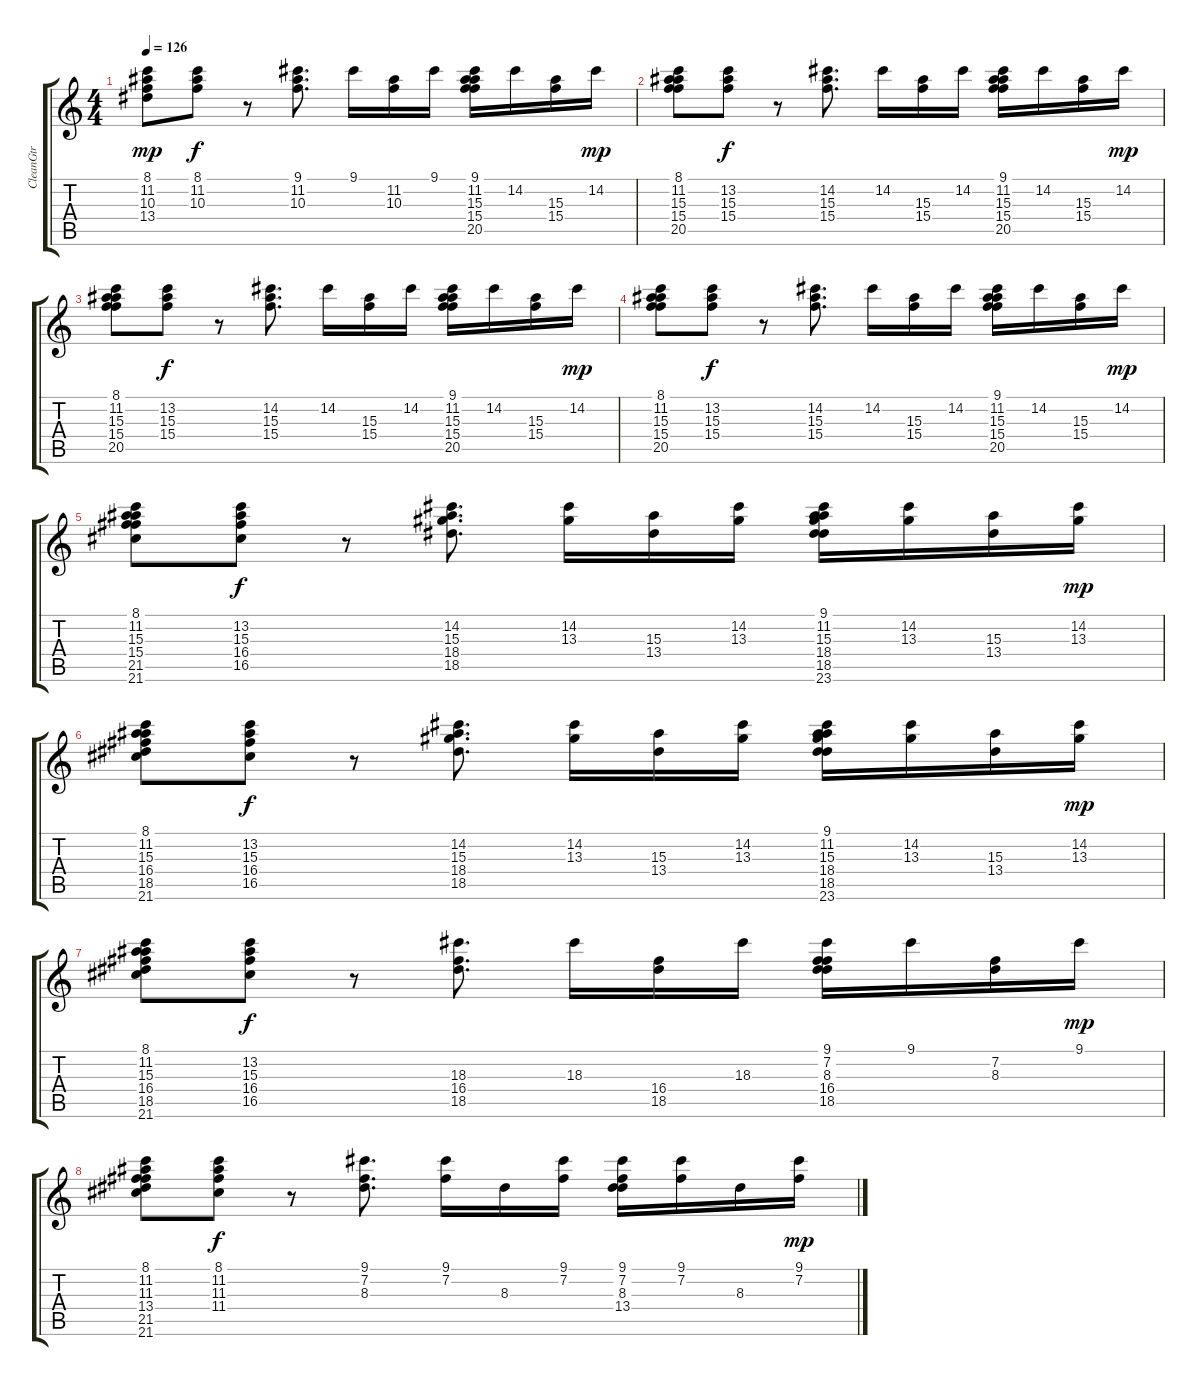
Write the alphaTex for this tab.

\track ("CleanGtr" "CleanGtr") {instrument electricguitarclean}
\staff {score tabs}
\tuning (E4 B3 G3 D3 A2 E2) {hide}
\ts (4 4)
\tempo 126
\clef g2
\ks c
(8.1 11.2 10.3 13.4).8{dy mp} (8.1 11.2 10.3).8{dy f} r.8 (9.1 11.2 10.3).8{d} 9.1.16 (11.2 10.3).16 9.1.16 (9.1 11.2 15.3 15.4 20.5).16 14.2.16 (15.3 15.4).16 14.2.16{dy mp} |
(8.1 11.2 15.3 15.4 20.5).8 (13.2 15.3 15.4).8{dy f} r.8 (14.2 15.3 15.4).8{d} 14.2.16 (15.3 15.4).16 14.2.16 (9.1 11.2 15.3 15.4 20.5).16 14.2.16 (15.3 15.4).16 14.2.16{dy mp} |
(8.1 11.2 15.3 15.4 20.5).8 (13.2 15.3 15.4).8{dy f} r.8 (14.2 15.3 15.4).8{d} 14.2.16 (15.3 15.4).16 14.2.16 (9.1 11.2 15.3 15.4 20.5).16 14.2.16 (15.3 15.4).16 14.2.16{dy mp} |
(8.1 11.2 15.3 15.4 20.5).8 (13.2 15.3 15.4).8{dy f} r.8 (14.2 15.3 15.4).8{d} 14.2.16 (15.3 15.4).16 14.2.16 (9.1 11.2 15.3 15.4 20.5).16 14.2.16 (15.3 15.4).16 14.2.16{dy mp} |
(8.1 11.2 15.3 15.4 21.5 21.6).8 (13.2 15.3 16.4 16.5).8{dy f} r.8 (14.2 15.3 18.4 18.5).8{d} (14.2 13.3).16 (15.3 13.4).16 (14.2 13.3).16 (9.1 11.2 15.3 18.4 18.5 23.6).16 (14.2 13.3).16 (15.3 13.4).16 (14.2 13.3).16{dy mp} |
(8.1 11.2 15.3 16.4 18.5 21.6).8 (13.2 15.3 16.4 16.5).8{dy f} r.8 (14.2 15.3 18.4 18.5).8{d} (14.2 13.3).16 (15.3 13.4).16 (14.2 13.3).16 (9.1 11.2 15.3 18.4 18.5 23.6).16 (14.2 13.3).16 (15.3 13.4).16 (14.2 13.3).16{dy mp} |
(8.1 11.2 15.3 16.4 18.5 21.6).8 (13.2 15.3 16.4 16.5).8{dy f} r.8 (18.3 16.4 18.5).8{d} 18.3.16 (16.4 18.5).16 18.3.16 (9.1 7.2 8.3 16.4 18.5).16 9.1.16 (7.2 8.3).16 9.1.16{dy mp} |
(8.1 11.2 11.3 13.4 21.5 21.6).8 (8.1 11.2 11.3 11.4).8{dy f} r.8 (9.1 7.2 8.3).8{d} (9.1 7.2).16 8.3.16 (9.1 7.2).16 (9.1 7.2 8.3 13.4).16 (9.1 7.2).16 8.3.16 (9.1 7.2).16{dy mp}
